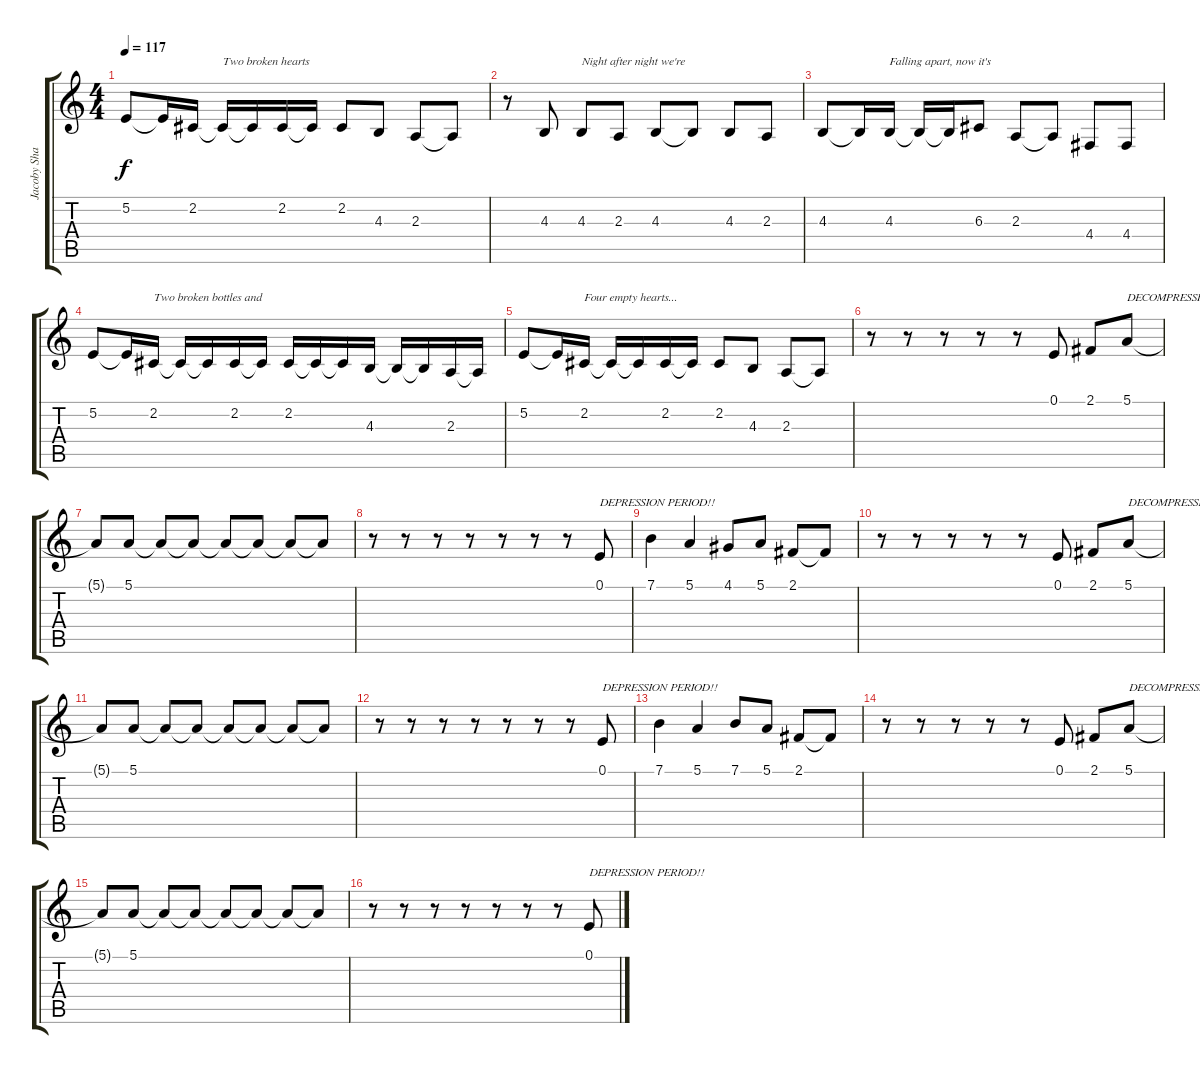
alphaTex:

\track ("Jacoby Shaddix (Vocals)" "Jacoby Sha") {instrument harmonica}
\staff {score tabs}
\tuning (E4 B3 G3 D3 A2 E2) {hide}
\ts (4 4)
\tempo 117
\clef g2
\ks c
5.2.8{dy f} 5.2{t}.16 2.2.16 2.2{t}.16{txt "Two broken hearts"} 2.2{t}.16 2.2.16 2.2{t}.16 2.2.8 4.3.8 2.3.8 2.3{t}.8 |
r.8 4.3.8 4.3.8{txt "Night after night we're"} 2.3.8 4.3.8 4.3{t}.8 4.3.8 2.3.8 |
4.3.8 4.3{t}.16 4.3.16{txt "Falling apart, now it's"} 4.3{t}.16 4.3{t}.16 6.3.8 2.3.8 2.3{t}.8 4.4.8 4.4.8 |
5.2.8 5.2{t}.16 2.2.16{txt "Two broken bottles and"} 2.2{t}.16 2.2{t}.16 2.2.16 2.2{t}.16 2.2.16 2.2{t}.16 2.2{t}.16 4.3.16 4.3{t}.16 4.3{t}.16 2.3.16 2.3{t}.16 |
5.2.8 5.2{t}.16 2.2.16{txt "Four empty hearts..."} 2.2{t}.16 2.2{t}.16 2.2.16 2.2{t}.16 2.2.8 4.3.8 2.3.8 2.3{t}.8 |
r.8 r.8 r.8 r.8 r.8 0.1.8 2.1.8 5.1.8{txt "DECOMPRESSION!"} |
5.1{t}.8 5.1.8 5.1{t}.8 5.1{t}.8 5.1{t}.8 5.1{t}.8 5.1{t}.8 5.1{t}.8 |
r.8 r.8 r.8 r.8 r.8 r.8 r.8 0.1.8{txt "DEPRESSION PERIOD!!"} |
7.1.4 5.1.4 4.1.8 5.1.8 2.1.8 2.1{t}.8 |
r.8 r.8 r.8 r.8 r.8 0.1.8 2.1.8 5.1.8{txt "DECOMPRESSION!"} |
5.1{t}.8 5.1.8 5.1{t}.8 5.1{t}.8 5.1{t}.8 5.1{t}.8 5.1{t}.8 5.1{t}.8 |
r.8 r.8 r.8 r.8 r.8 r.8 r.8 0.1.8{txt "DEPRESSION PERIOD!!"} |
7.1.4 5.1.4 7.1.8 5.1.8 2.1.8 2.1{t}.8 |
r.8 r.8 r.8 r.8 r.8 0.1.8 2.1.8 5.1.8{txt "DECOMPRESSION!"} |
5.1{t}.8 5.1.8 5.1{t}.8 5.1{t}.8 5.1{t}.8 5.1{t}.8 5.1{t}.8 5.1{t}.8 |
r.8 r.8 r.8 r.8 r.8 r.8 r.8 0.1.8{txt "DEPRESSION PERIOD!!"}
